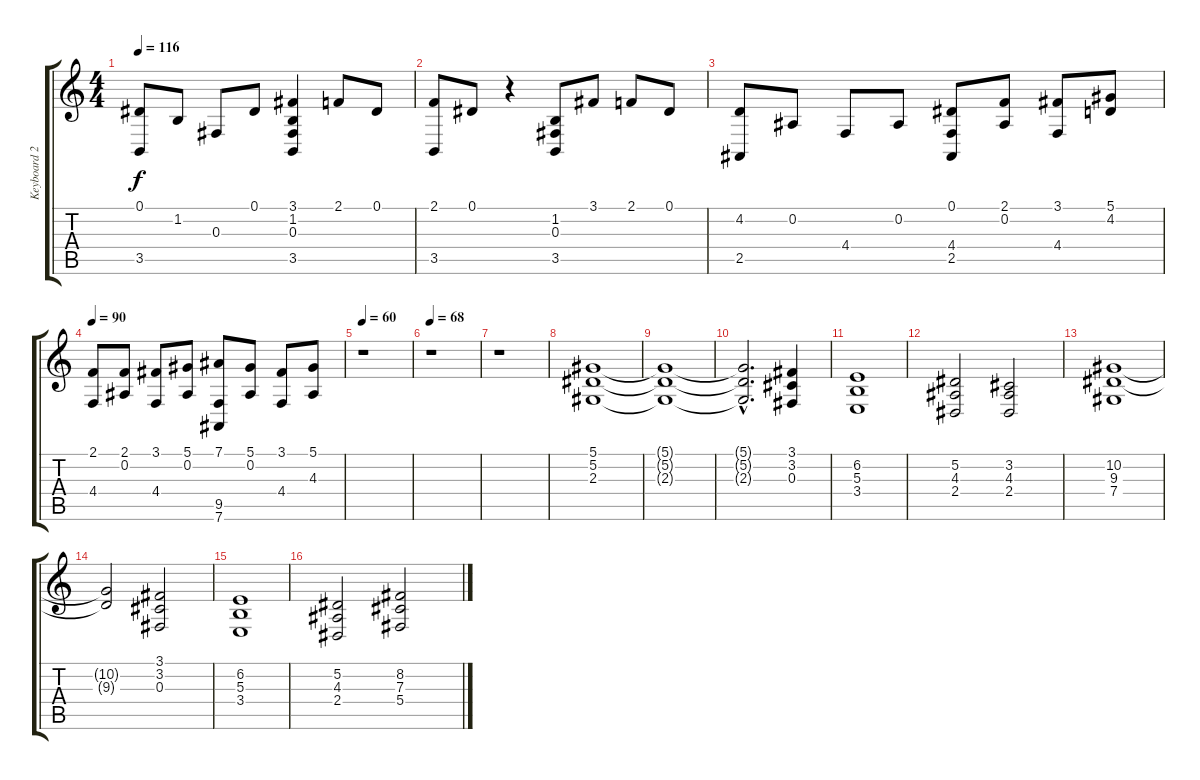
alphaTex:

\track ("Keyboard 2" "Keyboard 2") {instrument pad1newage}
\staff {score tabs}
\tuning (Eb4 Bb3 Gb3 Db3 Ab2 Eb2) {hide}
\ts (4 4)
\tempo 116
\clef g2
\ks c
(0.1 3.5).8{dy f} 1.2.8 0.3.8 0.1.8 (3.1 1.2 0.3 3.5).4 2.1.8 0.1.8 |
(2.1 3.5).8 0.1.8 r.4 (1.2 0.3 3.5).8 3.1.8 2.1.8 0.1.8 |
(4.2 2.5).8 0.2.8 4.4.8 0.2.8 (0.1 4.4 2.5).8 (2.1 0.2).8 (3.1 4.4).8 (5.1 4.2).8 |
\tempo 90
(2.1 4.4).8 (2.1 0.2).8 (3.1 4.4).8 (5.1 0.2).8 (7.1 9.5 7.6).8 (5.1 0.2).8 (3.1 4.4).8 (5.1 4.3).8 |
\tempo 60
r.1 |
\tempo 68
r.1 |
r.1 |
(5.1 5.2 2.3).1{instrument stringensemble1} |
(5.1{t} 5.2{t} 2.3{t}).1 |
(5.1{hac t} 5.2{hac t} 2.3{hac t}).2{d} (3.1 3.2 0.3).4{volume 12} |
(6.2 5.3 3.4).1 |
(5.2 4.3 2.4).2 (3.2 4.3 2.4).2 |
(10.2 9.3 7.4).1 |
(10.2{t} 9.3{t}).2 (3.1 3.2 0.3).2 |
(6.2 5.3 3.4).1 |
(5.2 4.3 2.4).2 (8.2 7.3 5.4).2
